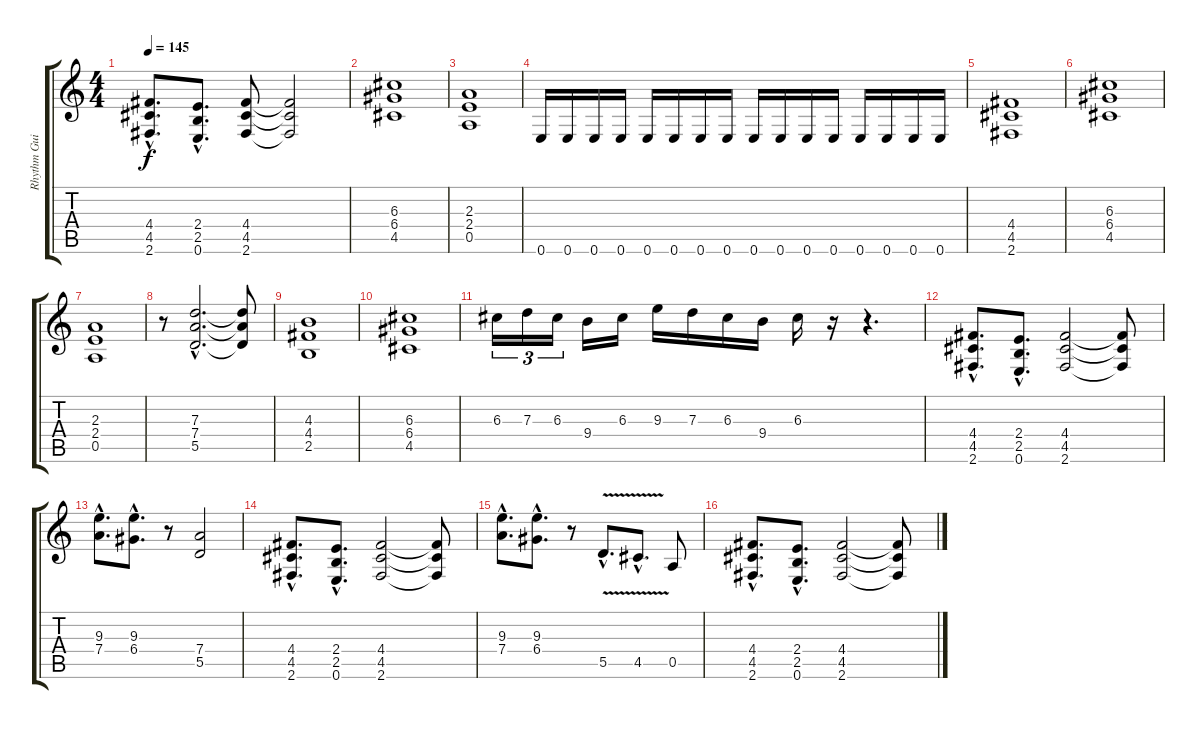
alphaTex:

\track ("Rhythm Guitar 2" "Rhythm Gui") {instrument overdrivenguitar}
\staff {score tabs}
\tuning (E4 B3 G3 D3 A2 E2) {hide}
\ts (4 4)
\tempo 145
\clef g2
\ks c
(4.4{hac} 4.5{hac} 2.6{hac}).8{d dy f} (2.4{hac} 2.5{hac} 0.6{hac}).8{d} (4.4 4.5 2.6).8 (4.4{t} 4.5{t} 2.6{t}).2 |
(6.3 6.4 4.5).1 |
(2.3 2.4 0.5).1 |
0.6.16 0.6.16 0.6.16 0.6.16 0.6.16 0.6.16 0.6.16 0.6.16 0.6.16 0.6.16 0.6.16 0.6.16 0.6.16 0.6.16 0.6.16 0.6.16 |
(4.4 4.5 2.6).1 |
(6.3 6.4 4.5).1 |
(2.3 2.4 0.5).1 |
r.8 (7.3{hac} 7.4{hac} 5.5{hac}).2{d} (7.3{t} 7.4{t} 5.5{t}).8 |
(4.3 4.4 2.5).1 |
(6.3 6.4 4.5).1 |
6.3.16{tu (3 2)} 7.3.16{tu (3 2)} 6.3.16{tu (3 2)} 9.4.16 6.3.16 9.3.16 7.3.16 6.3.16 9.4.16 6.3.16 r.16 r.4{d} |
(4.4{hac} 4.5{hac} 2.6{hac}).8{d} (2.4{hac} 2.5{hac} 0.6{hac}).8{d} (4.4 4.5 2.6).2 (4.4{t} 4.5{t} 2.6{t}).8 |
(9.3{hac} 7.4{hac}).8{d} (9.3{hac} 6.4{hac}).8{d} r.8 (7.4 5.5).2 |
(4.4{hac} 4.5{hac} 2.6{hac}).8{d} (2.4{hac} 2.5{hac} 0.6{hac}).8{d} (4.4 4.5 2.6).2 (4.4{t} 4.5{t} 2.6{t}).8 |
(9.3{hac} 7.4{hac}).8{d} (9.3{hac} 6.4{hac}).8{d} r.8 5.5{v hac}.8{d} 4.5{v hac}.8{d} 0.5.8 |
(4.4{hac} 4.5{hac} 2.6{hac}).8{d} (2.4{hac} 2.5{hac} 0.6{hac}).8{d} (4.4 4.5 2.6).2 (4.4{t} 4.5{t} 2.6{t}).8
